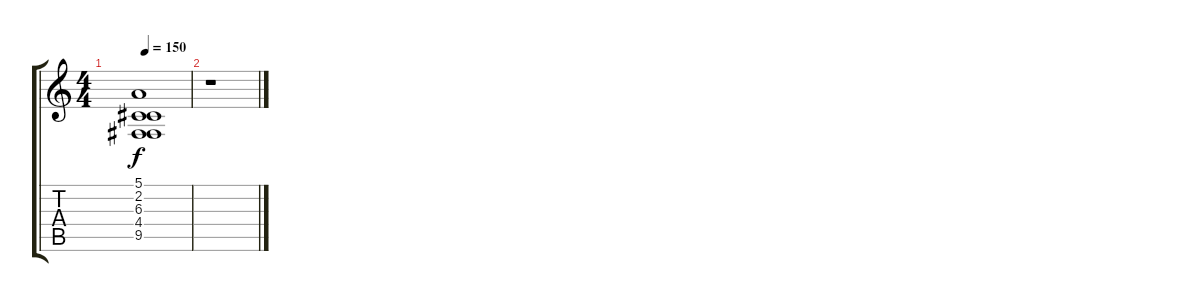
\track "" {instrument stringensemble2}
\staff {score tabs}
\tuning (E4 B3 G3 D3 A2 E2) {hide}
\ts (4 4)
\tempo 150
\clef g2
\ks c
(5.1{t} 2.2{t} 6.3{t} 4.4{t} 9.5{t}).1{dy f} |
r.1
